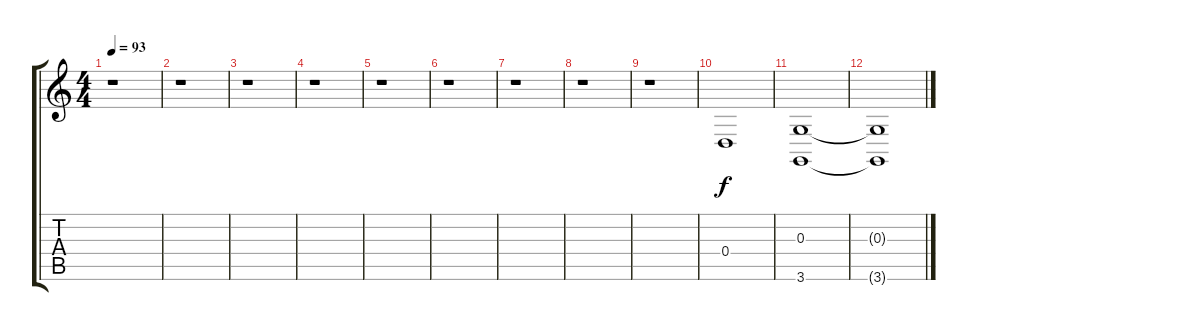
\track "" {instrument stringensemble2}
\staff {score tabs}
\tuning (E4 B3 G3 D3 A2 E2) {hide}
\ts (4 4)
\tempo 93
\clef g2
\ks c
r.1{dy f} |
r.1 |
r.1 |
r.1 |
r.1 |
r.1 |
r.1 |
r.1 |
r.1 |
0.4.1 |
(0.3 3.6).1 |
(0.3{t} 3.6{t}).1
